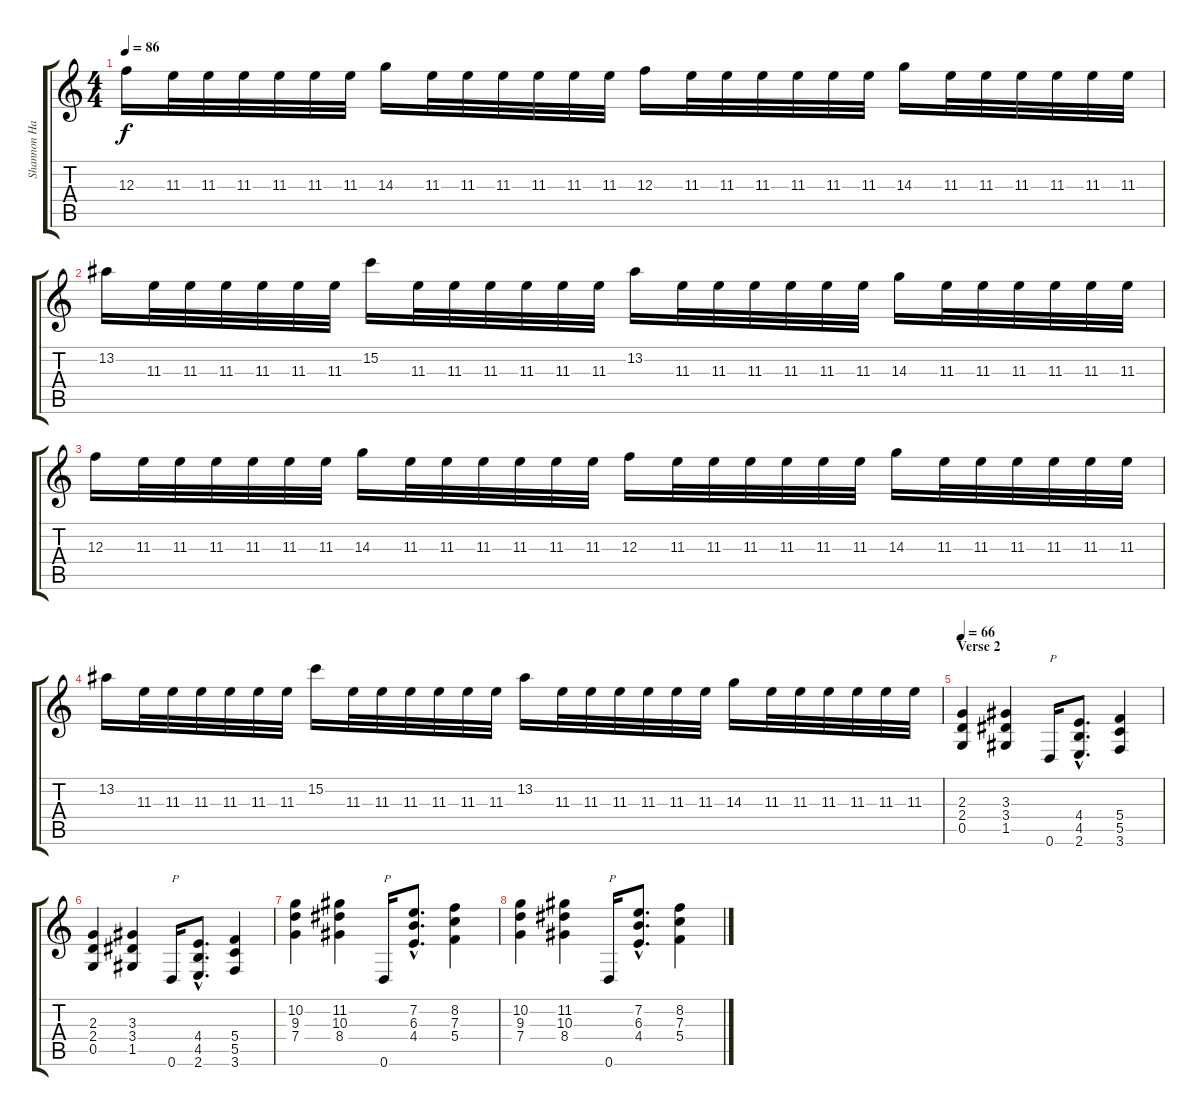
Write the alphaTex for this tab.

\track ("Shannon Hamm" "Shannon Ha") {instrument distortionguitar}
\staff {score tabs}
\tuning (D4 A3 F3 C3 G2 D2) {hide}
\ts (4 4)
\tempo 86
\clef g2
\ks c
12.3.16{dy f} 11.3.32 11.3.32 11.3.32 11.3.32 11.3.32 11.3.32 14.3.16 11.3.32 11.3.32 11.3.32 11.3.32 11.3.32 11.3.32 12.3.16 11.3.32 11.3.32 11.3.32 11.3.32 11.3.32 11.3.32 14.3.16 11.3.32 11.3.32 11.3.32 11.3.32 11.3.32 11.3.32 |
13.2.16 11.3.32 11.3.32 11.3.32 11.3.32 11.3.32 11.3.32 15.2.16 11.3.32 11.3.32 11.3.32 11.3.32 11.3.32 11.3.32 13.2.16 11.3.32 11.3.32 11.3.32 11.3.32 11.3.32 11.3.32 14.3.16 11.3.32 11.3.32 11.3.32 11.3.32 11.3.32 11.3.32 |
12.3.16 11.3.32 11.3.32 11.3.32 11.3.32 11.3.32 11.3.32 14.3.16 11.3.32 11.3.32 11.3.32 11.3.32 11.3.32 11.3.32 12.3.16 11.3.32 11.3.32 11.3.32 11.3.32 11.3.32 11.3.32 14.3.16 11.3.32 11.3.32 11.3.32 11.3.32 11.3.32 11.3.32 |
13.2.16 11.3.32 11.3.32 11.3.32 11.3.32 11.3.32 11.3.32 15.2.16 11.3.32 11.3.32 11.3.32 11.3.32 11.3.32 11.3.32 13.2.16 11.3.32 11.3.32 11.3.32 11.3.32 11.3.32 11.3.32 14.3.16 11.3.32 11.3.32 11.3.32 11.3.32 11.3.32 11.3.32 |
\section ("" "Verse 2")
\tempo 66
(2.3 2.4 0.5).4 (3.3 3.4 1.5).4 0.6.16{txt "P"} (4.4{hac} 4.5{hac} 2.6{hac}).8{d} (5.4 5.5 3.6).4 |
(2.3 2.4 0.5).4 (3.3 3.4 1.5).4 0.6.16{txt "P"} (4.4{hac} 4.5{hac} 2.6{hac}).8{d} (5.4 5.5 3.6).4 |
(10.2 9.3 7.4).4 (11.2 10.3 8.4).4 0.6.16{txt "P"} (7.2{hac} 6.3{hac} 4.4{hac}).8{d} (8.2 7.3 5.4).4 |
(10.2 9.3 7.4).4 (11.2 10.3 8.4).4 0.6.16{txt "P"} (7.2{hac} 6.3{hac} 4.4{hac}).8{d} (8.2 7.3 5.4).4
